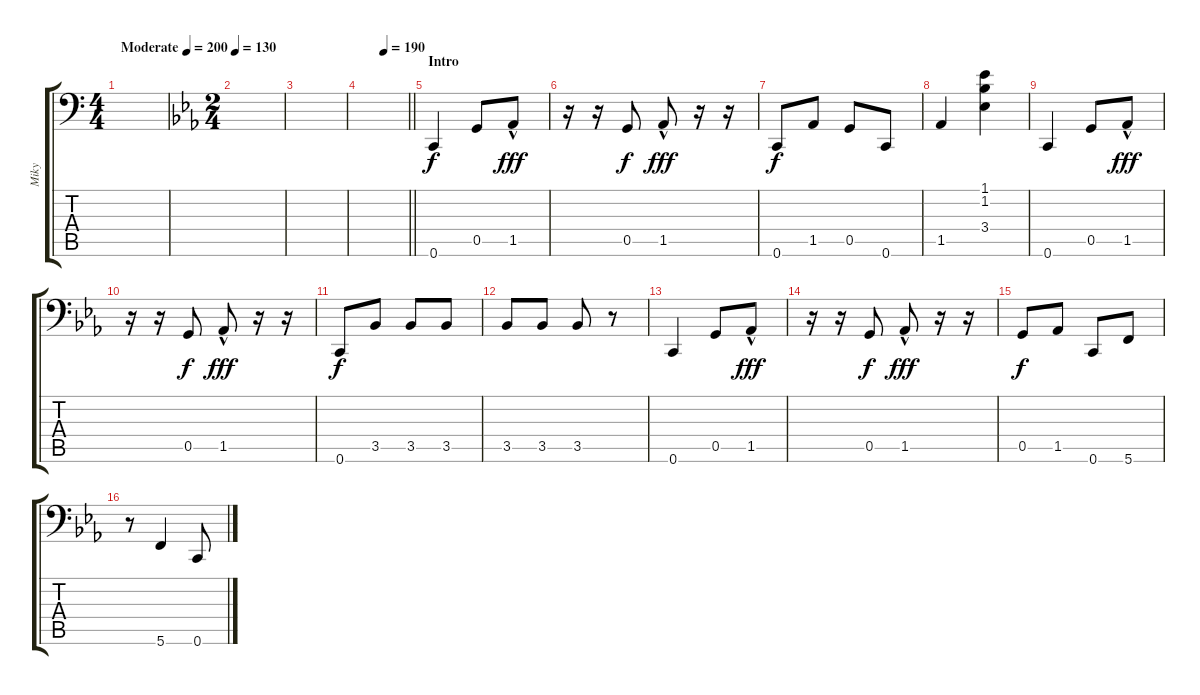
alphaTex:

\track ("Miky" "Miky") {instrument electricbasspick}
\staff {score tabs}
\tuning (D3 A2 F2 C2 G1 C1) {hide}
\ts (4 4)
\tempo (200 "Moderate")
\clef f4
\ks c
|
\ts (2 4)
\tempo 130
\ks eb
|
|
\tempo (190 0.5)
\barLineRight lightlight
|
\section ("" "Intro")
0.6.4 0.5.8 1.5{hac}.8{dy fff} |
r.16 r.16 0.5.8{dy f} 1.5{hac}.8{dy fff} r.16 r.16 |
0.6.8{dy f} 1.5.8 0.5.8 0.6.8 |
1.5.4 (1.1 1.2 3.4).4 |
0.6.4 0.5.8 1.5{hac}.8{dy fff} |
r.16 r.16 0.5.8{dy f} 1.5{hac}.8{dy fff} r.16 r.16 |
0.6.8{dy f} 3.5.8 3.5.8 3.5.8 |
3.5.8 3.5.8 3.5.8 r.8 |
0.6.4 0.5.8 1.5{hac}.8{dy fff} |
r.16 r.16 0.5.8{dy f} 1.5{hac}.8{dy fff} r.16 r.16 |
0.5.8{dy f} 1.5.8 0.6.8 5.6.8 |
r.8 5.6.4 0.6.8
